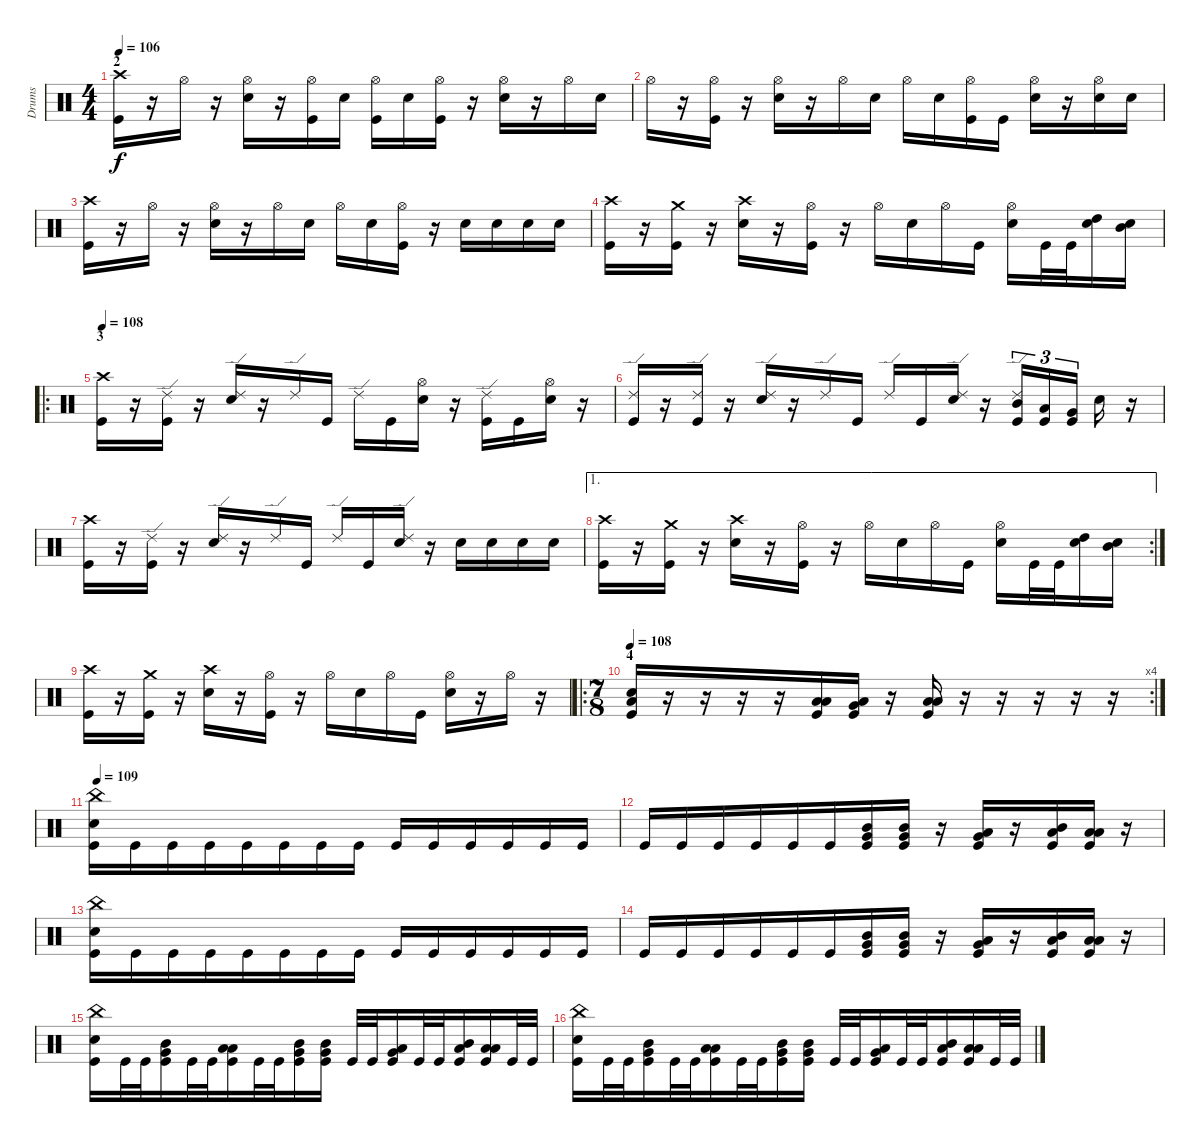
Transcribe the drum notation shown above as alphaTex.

\track ("Drums" "Drums") {instrument percussion}
\staff {score}
\articulation defaults
\ts (4 4)
\section ("" "2")
\tempo 106
\clef neutral
\ks c
("Crash high (hit)" "Kick (hit)").16{dy f} r.16 "Hi-Hat (open)".16 r.16 ("Hi-Hat (open)" "Electric Snare (hit)").16 r.16 ("Hi-Hat (open)" "Kick (hit)").16 "Electric Snare (hit)".16 ("Hi-Hat (open)" "Kick (hit)").16 "Electric Snare (hit)".16 ("Hi-Hat (open)" "Kick (hit)").16 r.16 ("Hi-Hat (open)" "Electric Snare (hit)").16 r.16 "Hi-Hat (open)".16 "Electric Snare (hit)".16 |
"Hi-Hat (open)".16 r.16 ("Hi-Hat (open)" "Kick (hit)").16 r.16 ("Hi-Hat (open)" "Electric Snare (hit)").16 r.16 "Hi-Hat (open)".16 "Electric Snare (hit)".16 "Hi-Hat (open)".16 "Electric Snare (hit)".16 ("Hi-Hat (open)" "Kick (hit)").16 "Kick (hit)".16 ("Hi-Hat (open)" "Electric Snare (hit)").16 r.16 ("Hi-Hat (open)" "Electric Snare (hit)").16 "Electric Snare (hit)".16 |
("Crash high (hit)" "Kick (hit)").16 r.16 "Hi-Hat (open)".16 r.16 ("Hi-Hat (open)" "Electric Snare (hit)").16 r.16 "Hi-Hat (open)".16 "Electric Snare (hit)".16 "Hi-Hat (open)".16 "Electric Snare (hit)".16 ("Hi-Hat (open)" "Kick (hit)").16 r.16 "Electric Snare (hit)".16 "Electric Snare (hit)".16 "Electric Snare (hit)".16 "Electric Snare (hit)".16 |
("Crash high (hit)" "Kick (hit)").16 r.16 ("Crash medium (hit)" "Kick (hit)").16 r.16 ("Crash high (hit)" "Electric Snare (hit)").16 r.16 ("Hi-Hat (open)" "Kick (hit)").16 r.16 "Hi-Hat (open)".16 "Electric Snare (hit)".16 "Hi-Hat (open)".16 "Kick (hit)".16 ("Hi-Hat (open)" "Electric Snare (hit)").16 "Kick (hit)".32 "Kick (hit)".32 ("Electric Snare (hit)" "High Tom (hit)").16 ("Electric Snare (hit)" "Mid Tom (hit)").16 |
\ro
\section ("" "3")
\tempo 108
("Crash high (hit)" "Kick (hit)").16 r.16 ("Ride (edge) 2" "Kick (hit)").16 r.16 ("Ride (edge) 2" "Electric Snare (hit)").16 r.16 "Ride (edge) 2".16 "Kick (hit)".16 "Ride (edge) 2".16 "Kick (hit)".16 ("Hi-Hat (open)" "Electric Snare (hit)").16 r.16 ("Ride (edge) 2" "Kick (hit)").16 "Kick (hit)".16 ("Hi-Hat (open)" "Electric Snare (hit)").16 r.16 |
("Ride (edge) 2" "Kick (hit)").16 r.16 ("Ride (edge) 2" "Kick (hit)").16 r.16 ("Ride (edge) 2" "Electric Snare (hit)").16 r.16 "Ride (edge) 2".16 "Kick (hit)".16 "Ride (edge) 2".16 "Kick (hit)".16 ("Ride (edge) 2" "Electric Snare (hit)").16 r.16 ("Ride (edge) 2" "Mid Tom (hit)" "Kick (hit)").16{tu (3 2)} ("Low Tom (hit)" "Kick (hit)").16{tu (3 2)} ("Very Low Tom (hit)" "Kick (hit)").16{tu (3 2)} "Electric Snare (hit)".16 r.16 |
("Crash high (hit)" "Kick (hit)").16 r.16 ("Ride (edge) 2" "Kick (hit)").16 r.16 ("Ride (edge) 2" "Electric Snare (hit)").16 r.16 "Ride (edge) 2".16 "Kick (hit)".16 "Ride (edge) 2".16 "Kick (hit)".16 ("Ride (edge) 2" "Electric Snare (hit)").16 r.16 "Electric Snare (hit)".16 "Electric Snare (hit)".16 "Electric Snare (hit)".16 "Electric Snare (hit)".16 |
\ae 1
\rc 2
("Crash high (hit)" "Kick (hit)").16 r.16 ("Crash medium (hit)" "Kick (hit)").16 r.16 ("Crash high (hit)" "Electric Snare (hit)").16 r.16 ("Hi-Hat (open)" "Kick (hit)").16 r.16 "Hi-Hat (open)".16 "Electric Snare (hit)".16 "Hi-Hat (open)".16 "Kick (hit)".16 ("Hi-Hat (open)" "Electric Snare (hit)").16 "Kick (hit)".32 "Kick (hit)".32 ("Electric Snare (hit)" "High Tom (hit)").16 ("Electric Snare (hit)" "Mid Tom (hit)").16 |
("Crash high (hit)" "Kick (hit)").16 r.16 ("Crash medium (hit)" "Kick (hit)").16 r.16 ("Crash high (hit)" "Electric Snare (hit)").16 r.16 ("Hi-Hat (open)" "Kick (hit)").16 r.16 "Hi-Hat (open)".16 "Electric Snare (hit)".16 "Hi-Hat (open)".16 "Kick (hit)".16 ("Hi-Hat (open)" "Electric Snare (hit)").16 r.16 "Hi-Hat (open)".16 r.16 |
\ro
\rc 4
\ts (7 8)
\section ("" "4")
\tempo 108
("Electric Snare (hit)" "Low Floor Tom (hit)" "Kick (hit)").16 r.16 r.16 r.16 r.16 ("Low Tom (hit)" "Low Floor Tom (hit)" "Kick (hit)").16 ("Low Tom (hit)" "Very Low Tom (hit)" "Kick (hit)").16 r.16 ("Low Tom (hit)" "Low Floor Tom (hit)" "Kick (hit)").16 r.16 r.16 r.16 r.16 r.16 |
\tempo 109
("China (hit)" "Electric Snare (hit)" "Kick (hit)").16 "Kick (hit)".16 "Kick (hit)".16 "Kick (hit)".16 "Kick (hit)".16 "Kick (hit)".16 "Kick (hit)".16 "Kick (hit)".16 "Kick (hit)".16 "Kick (hit)".16 "Kick (hit)".16 "Kick (hit)".16 "Kick (hit)".16 "Kick (hit)".16 |
"Kick (hit)".16 "Kick (hit)".16 "Kick (hit)".16 "Kick (hit)".16 "Kick (hit)".16 "Kick (hit)".16 ("Mid Tom (hit)" "Very Low Tom (hit)" "Kick (hit)").16 ("Mid Tom (hit)" "Very Low Tom (hit)" "Kick (hit)").16 r.16 ("Low Tom (hit)" "Very Low Tom (hit)" "Kick (hit)").16 r.16 ("Mid Tom (hit)" "Low Floor Tom (hit)" "Kick (hit)").16 ("Low Tom (hit)" "Low Floor Tom (hit)" "Kick (hit)").16 r.16 |
("China (hit)" "Electric Snare (hit)" "Kick (hit)").16 "Kick (hit)".16 "Kick (hit)".16 "Kick (hit)".16 "Kick (hit)".16 "Kick (hit)".16 "Kick (hit)".16 "Kick (hit)".16 "Kick (hit)".16 "Kick (hit)".16 "Kick (hit)".16 "Kick (hit)".16 "Kick (hit)".16 "Kick (hit)".16 |
"Kick (hit)".16 "Kick (hit)".16 "Kick (hit)".16 "Kick (hit)".16 "Kick (hit)".16 "Kick (hit)".16 ("Mid Tom (hit)" "Very Low Tom (hit)" "Kick (hit)").16 ("Mid Tom (hit)" "Very Low Tom (hit)" "Kick (hit)").16 r.16 ("Low Tom (hit)" "Very Low Tom (hit)" "Kick (hit)").16 r.16 ("Mid Tom (hit)" "Low Floor Tom (hit)" "Kick (hit)").16 ("Low Tom (hit)" "Low Floor Tom (hit)" "Kick (hit)").16 r.16 |
("China (hit)" "Electric Snare (hit)" "Kick (hit)").16 "Kick (hit)".32 "Kick (hit)".32 ("Mid Tom (hit)" "Very Low Tom (hit)" "Kick (hit)").16 "Kick (hit)".32 "Kick (hit)".32 ("Low Tom (hit)" "Low Floor Tom (hit)" "Kick (hit)").16 "Kick (hit)".32 "Kick (hit)".32 ("Mid Tom (hit)" "Very Low Tom (hit)" "Kick (hit)").16 ("Mid Tom (hit)" "Very Low Tom (hit)" "Kick (hit)").16 "Kick (hit)".32 "Kick (hit)".32 ("Low Tom (hit)" "Very Low Tom (hit)" "Kick (hit)").16 "Kick (hit)".32 "Kick (hit)".32 ("Mid Tom (hit)" "Low Floor Tom (hit)" "Kick (hit)").16 ("Low Tom (hit)" "Low Floor Tom (hit)" "Kick (hit)").16 "Kick (hit)".32 "Kick (hit)".32 |
("China (hit)" "Electric Snare (hit)" "Kick (hit)").16 "Kick (hit)".32 "Kick (hit)".32 ("Mid Tom (hit)" "Very Low Tom (hit)" "Kick (hit)").16 "Kick (hit)".32 "Kick (hit)".32 ("Low Tom (hit)" "Low Floor Tom (hit)" "Kick (hit)").16 "Kick (hit)".32 "Kick (hit)".32 ("Mid Tom (hit)" "Very Low Tom (hit)" "Kick (hit)").16 ("Mid Tom (hit)" "Very Low Tom (hit)" "Kick (hit)").16 "Kick (hit)".32 "Kick (hit)".32 ("Low Tom (hit)" "Very Low Tom (hit)" "Kick (hit)").16 "Kick (hit)".32 "Kick (hit)".32 ("Mid Tom (hit)" "Low Floor Tom (hit)" "Kick (hit)").16 ("Low Tom (hit)" "Low Floor Tom (hit)" "Kick (hit)").16 "Kick (hit)".32 "Kick (hit)".32
